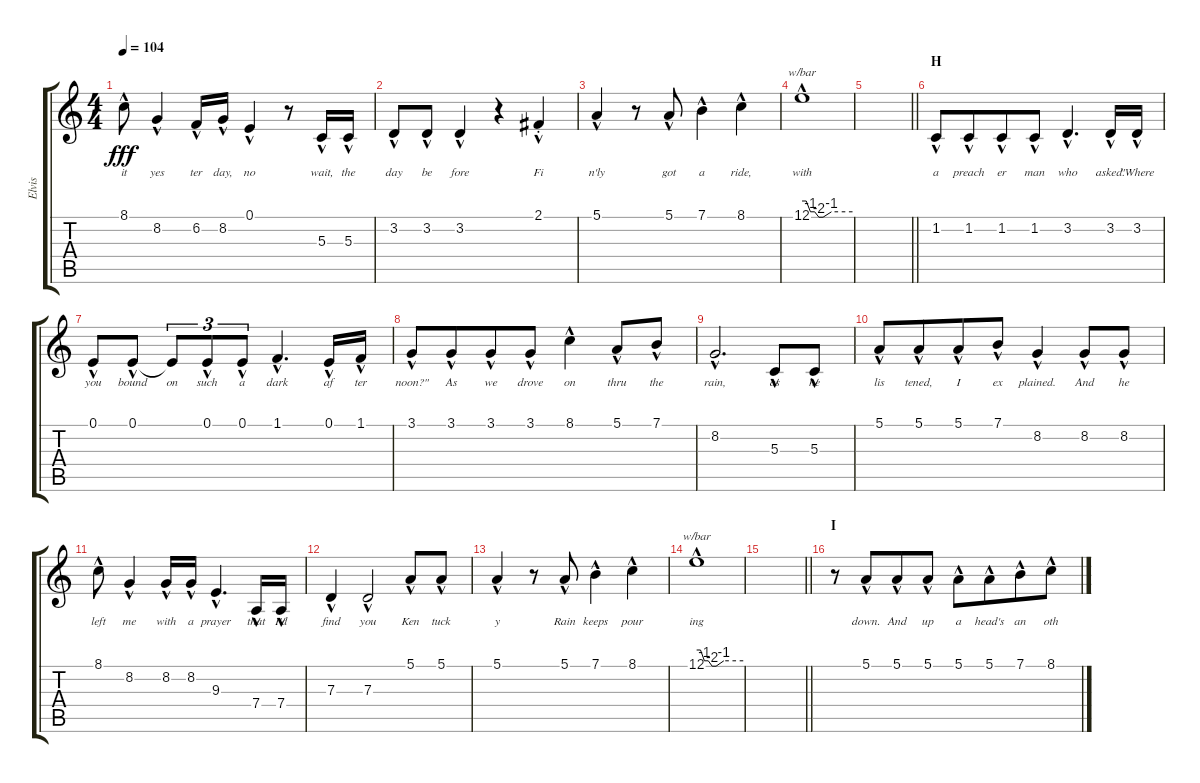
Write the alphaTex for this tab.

\track ("Elvis" "Elvis") {instrument voiceoohs}
\staff {score tabs}
\tuning (E4 B3 G3 D3 A2 E2) {hide}
\ts (4 4)
\tempo 104
\clef g2
\ks c
8.1{hac}.8{lyrics (0 "it") lyrics (1 "") lyrics (2 "") lyrics (3 "") lyrics (4 "") dy fff} 8.2{hac}.4{lyrics (0 "yes") lyrics (1 "") lyrics (2 "") lyrics (3 "") lyrics (4 "")} 6.2{hac}.16{lyrics (0 "ter") lyrics (1 "") lyrics (2 "") lyrics (3 "") lyrics (4 "")} 8.2{hac}.16{lyrics (0 "day,") lyrics (1 "") lyrics (2 "") lyrics (3 "") lyrics (4 "")} 0.1{hac}.4{lyrics (0 "no") lyrics (1 "") lyrics (2 "") lyrics (3 "") lyrics (4 "")} r.8 5.3{hac}.16{lyrics (0 "wait,") lyrics (1 "") lyrics (2 "") lyrics (3 "") lyrics (4 "")} 5.3{hac}.16{lyrics (0 "the") lyrics (1 "") lyrics (2 "") lyrics (3 "") lyrics (4 "")} |
3.2{hac}.8{lyrics (0 "day") lyrics (1 "") lyrics (2 "") lyrics (3 "") lyrics (4 "")} 3.2{hac}.8{lyrics (0 "be") lyrics (1 "") lyrics (2 "") lyrics (3 "") lyrics (4 "")} 3.2{hac}.4{lyrics (0 "fore") lyrics (1 "") lyrics (2 "") lyrics (3 "") lyrics (4 "")} r.4 2.1{hac st}.4{lyrics (0 "Fi") lyrics (1 "") lyrics (2 "") lyrics (3 "") lyrics (4 "")} |
5.1{hac}.4{lyrics (0 "n'ly") lyrics (1 "") lyrics (2 "") lyrics (3 "") lyrics (4 "")} r.8 5.1{hac}.8{lyrics (0 "got") lyrics (1 "") lyrics (2 "") lyrics (3 "") lyrics (4 "")} 7.1{hac}.4{lyrics (0 "a") lyrics (1 "") lyrics (2 "") lyrics (3 "") lyrics (4 "")} 8.1{hac}.4{lyrics (0 "ride,") lyrics (1 "") lyrics (2 "") lyrics (3 "") lyrics (4 "")} |
12.1{hac}.1{tbe (custom default 0 0 5 0 10 -4 15 -4 20 -8 25 -8 35 -4 60 -4) lyrics (0 "with") lyrics (1 "") lyrics (2 "") lyrics (3 "") lyrics (4 "")} |
\barLineRight lightlight
|
\section ("" "H")
1.2{hac}.8{lyrics (0 "a") lyrics (1 "") lyrics (2 "") lyrics (3 "") lyrics (4 "")} 1.2{hac}.8{lyrics (0 "preach") lyrics (1 "") lyrics (2 "") lyrics (3 "") lyrics (4 "") beam merge} 1.2{hac}.8{lyrics (0 "er") lyrics (1 "") lyrics (2 "") lyrics (3 "") lyrics (4 "")} 1.2{hac}.8{lyrics (0 "man") lyrics (1 "") lyrics (2 "") lyrics (3 "") lyrics (4 "")} 3.2{hac}.4{d lyrics (0 "who") lyrics (1 "") lyrics (2 "") lyrics (3 "") lyrics (4 "")} 3.2{hac}.16{lyrics (0 "asked.") lyrics (1 "") lyrics (2 "") lyrics (3 "") lyrics (4 "")} 3.2{hac}.16{lyrics (0 "\"Where") lyrics (1 "") lyrics (2 "") lyrics (3 "") lyrics (4 "")} |
0.1{hac}.8{lyrics (0 "you") lyrics (1 "") lyrics (2 "") lyrics (3 "") lyrics (4 "")} 0.1{hac}.8{lyrics (0 "bound") lyrics (1 "") lyrics (2 "") lyrics (3 "") lyrics (4 "")} 0.1{t}.8{tu (3 2) lyrics (0 "on") lyrics (1 "") lyrics (2 "") lyrics (3 "") lyrics (4 "")} 0.1{hac}.8{tu (3 2) lyrics (0 "such") lyrics (1 "") lyrics (2 "") lyrics (3 "") lyrics (4 "")} 0.1{hac}.8{tu (3 2) lyrics (0 "a") lyrics (1 "") lyrics (2 "") lyrics (3 "") lyrics (4 "")} 1.1{hac}.4{d lyrics (0 "dark") lyrics (1 "") lyrics (2 "") lyrics (3 "") lyrics (4 "")} 0.1{hac}.16{lyrics (0 "af") lyrics (1 "") lyrics (2 "") lyrics (3 "") lyrics (4 "")} 1.1{hac}.16{lyrics (0 "ter") lyrics (1 "") lyrics (2 "") lyrics (3 "") lyrics (4 "")} |
3.1{hac}.8{lyrics (0 "noon?\"") lyrics (1 "") lyrics (2 "") lyrics (3 "") lyrics (4 "")} 3.1{hac}.8{lyrics (0 "As") lyrics (1 "") lyrics (2 "") lyrics (3 "") lyrics (4 "") beam merge} 3.1{hac}.8{lyrics (0 "we") lyrics (1 "") lyrics (2 "") lyrics (3 "") lyrics (4 "")} 3.1{hac}.8{lyrics (0 "drove") lyrics (1 "") lyrics (2 "") lyrics (3 "") lyrics (4 "")} 8.1{hac}.4{lyrics (0 "on") lyrics (1 "") lyrics (2 "") lyrics (3 "") lyrics (4 "")} 5.1{hac}.8{lyrics (0 "thru") lyrics (1 "") lyrics (2 "") lyrics (3 "") lyrics (4 "")} 7.1{hac}.8{lyrics (0 "the") lyrics (1 "") lyrics (2 "") lyrics (3 "") lyrics (4 "")} |
8.2{hac}.2{d lyrics (0 "rain,") lyrics (1 "") lyrics (2 "") lyrics (3 "") lyrics (4 "")} 5.3{hac}.8{lyrics (0 "as") lyrics (1 "") lyrics (2 "") lyrics (3 "") lyrics (4 "")} 5.3{hac}.8{lyrics (0 "he") lyrics (1 "") lyrics (2 "") lyrics (3 "") lyrics (4 "")} |
5.1{hac}.8{lyrics (0 "lis") lyrics (1 "") lyrics (2 "") lyrics (3 "") lyrics (4 "")} 5.1{hac}.8{lyrics (0 "tened,") lyrics (1 "") lyrics (2 "") lyrics (3 "") lyrics (4 "") beam merge} 5.1{hac}.8{lyrics (0 "I") lyrics (1 "") lyrics (2 "") lyrics (3 "") lyrics (4 "")} 7.1{hac}.8{lyrics (0 "ex") lyrics (1 "") lyrics (2 "") lyrics (3 "") lyrics (4 "")} 8.2{hac}.4{lyrics (0 "plained.") lyrics (1 "") lyrics (2 "") lyrics (3 "") lyrics (4 "")} 8.2{hac}.8{lyrics (0 "And") lyrics (1 "") lyrics (2 "") lyrics (3 "") lyrics (4 "")} 8.2{hac}.8{lyrics (0 "he") lyrics (1 "") lyrics (2 "") lyrics (3 "") lyrics (4 "")} |
8.1{hac}.8{lyrics (0 "left") lyrics (1 "") lyrics (2 "") lyrics (3 "") lyrics (4 "")} 8.2{hac}.4{lyrics (0 "me") lyrics (1 "") lyrics (2 "") lyrics (3 "") lyrics (4 "")} 8.2{hac}.16{lyrics (0 "with") lyrics (1 "") lyrics (2 "") lyrics (3 "") lyrics (4 "")} 8.2{hac}.16{lyrics (0 "a") lyrics (1 "") lyrics (2 "") lyrics (3 "") lyrics (4 "")} 9.3{hac}.4{d lyrics (0 "prayer") lyrics (1 "") lyrics (2 "") lyrics (3 "") lyrics (4 "")} 7.4{hac}.16{lyrics (0 "that") lyrics (1 "") lyrics (2 "") lyrics (3 "") lyrics (4 "")} 7.4{hac}.16{lyrics (0 "I'd") lyrics (1 "") lyrics (2 "") lyrics (3 "") lyrics (4 "")} |
7.3{hac}.4{lyrics (0 "find") lyrics (1 "") lyrics (2 "") lyrics (3 "") lyrics (4 "")} 7.3{hac}.2{lyrics (0 "you") lyrics (1 "") lyrics (2 "") lyrics (3 "") lyrics (4 "")} 5.1{hac}.8{lyrics (0 "Ken") lyrics (1 "") lyrics (2 "") lyrics (3 "") lyrics (4 "")} 5.1{hac}.8{lyrics (0 "tuck") lyrics (1 "") lyrics (2 "") lyrics (3 "") lyrics (4 "")} |
5.1{hac}.4{lyrics (0 "y") lyrics (1 "") lyrics (2 "") lyrics (3 "") lyrics (4 "")} r.8 5.1{hac}.8{lyrics (0 "Rain") lyrics (1 "") lyrics (2 "") lyrics (3 "") lyrics (4 "")} 7.1{hac}.4{lyrics (0 "keeps") lyrics (1 "") lyrics (2 "") lyrics (3 "") lyrics (4 "")} 8.1{hac}.4{lyrics (0 "pour") lyrics (1 "") lyrics (2 "") lyrics (3 "") lyrics (4 "")} |
12.1{hac}.1{tbe (custom default 0 0 5 0 10 -4 15 -4 20 -8 25 -8 35 -4 60 -4) lyrics (0 "ing") lyrics (1 "") lyrics (2 "") lyrics (3 "") lyrics (4 "")} |
\barLineRight lightlight
|
\section ("" "I")
r.8 5.1{hac}.8{lyrics (0 "down.") lyrics (1 "") lyrics (2 "") lyrics (3 "") lyrics (4 "") beam merge} 5.1{hac}.8{lyrics (0 "And") lyrics (1 "") lyrics (2 "") lyrics (3 "") lyrics (4 "")} 5.1{hac}.8{lyrics (0 "up") lyrics (1 "") lyrics (2 "") lyrics (3 "") lyrics (4 "")} 5.1{hac}.8{lyrics (0 "a") lyrics (1 "") lyrics (2 "") lyrics (3 "") lyrics (4 "")} 5.1{hac}.8{lyrics (0 "head's") lyrics (1 "") lyrics (2 "") lyrics (3 "") lyrics (4 "") beam merge} 7.1{hac}.8{lyrics (0 "an") lyrics (1 "") lyrics (2 "") lyrics (3 "") lyrics (4 "")} 8.1{hac}.8{lyrics (0 "oth") lyrics (1 "") lyrics (2 "") lyrics (3 "") lyrics (4 "")}
